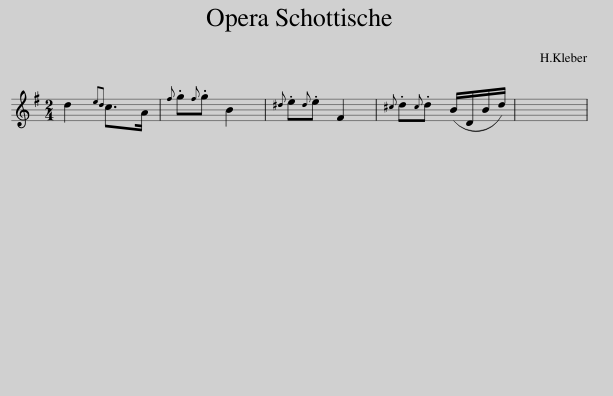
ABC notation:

X:1
L:1/8
M:2/4
I:linebreak $
K:G
V:1 treble
V:1
 d2{ed} c>A |{f} .g{f}.g B2 |{^d} .e{d}.e F2 |{^c} .d{c}.d (B/D/B/d/) | x4 | %5
